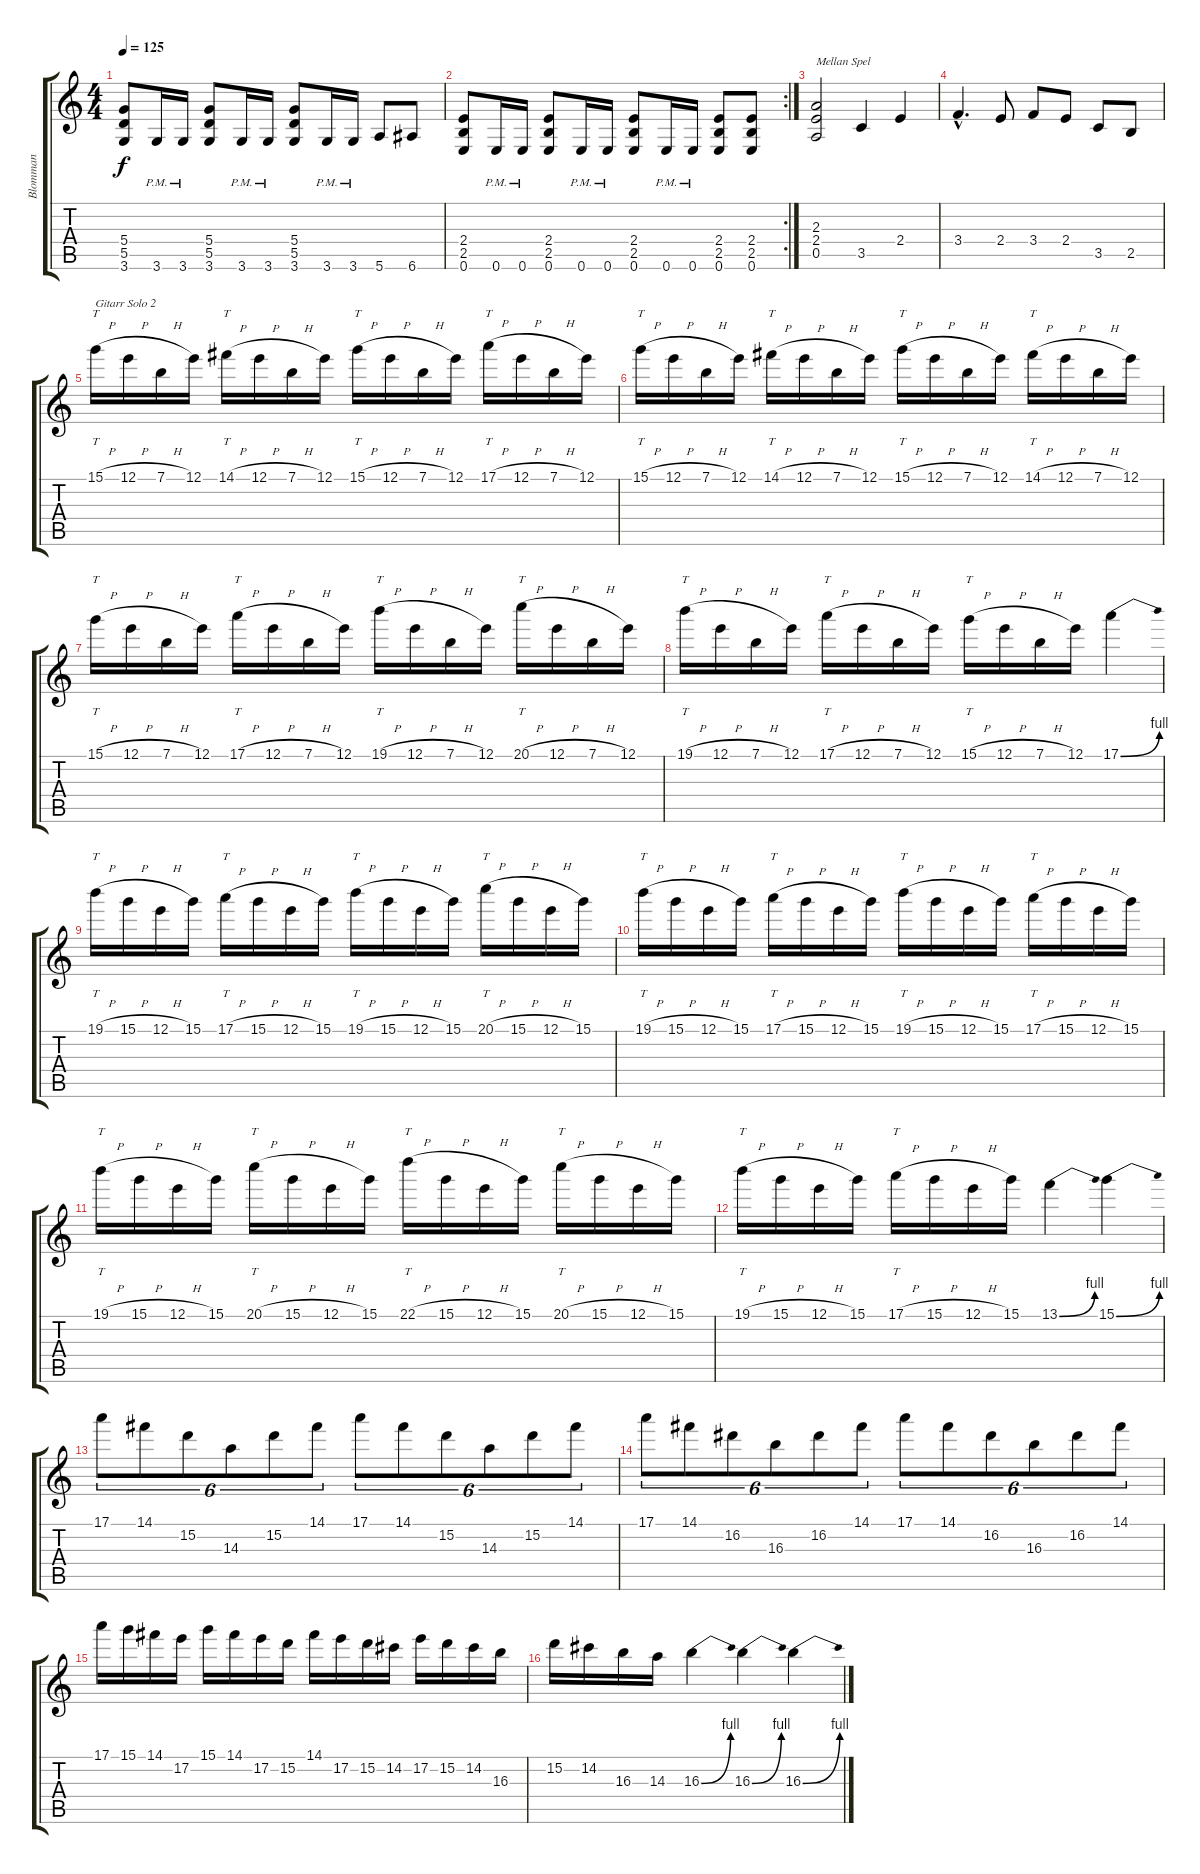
\track ("Blomman" "Blomman") {instrument distortionguitar}
\staff {score tabs}
\tuning (E4 B3 G3 D3 A2 E2) {hide}
\ts (4 4)
\tempo 125
\clef g2
\ks c
(5.4 5.5 3.6).8{dy f} 3.6{pm}.16 3.6{pm}.16 (5.4 5.5 3.6).8 3.6{pm}.16 3.6{pm}.16 (5.4 5.5 3.6).8 3.6{pm}.16 3.6{pm}.16 5.6.8 6.6.8 |
\rc 2
(2.4 2.5 0.6).8 0.6{pm}.16 0.6{pm}.16 (2.4 2.5 0.6).8 0.6{pm}.16 0.6{pm}.16 (2.4 2.5 0.6).8 0.6{pm}.16 0.6{pm}.16 (2.4 2.5 0.6).8 (2.4 2.5 0.6).8 |
(2.3 2.4 0.5).2{txt "Mellan Spel"} 3.5.4 2.4.4 |
3.4{hac}.4{d} 2.4.8 3.4.8 2.4.8 3.5.8 2.5.8 |
15.1{h}.16{tt txt "Gitarr Solo 2"} 12.1{h}.16 7.1{h}.16 12.1.16 14.1{h}.16{tt} 12.1{h}.16 7.1{h}.16 12.1.16 15.1{h}.16{tt} 12.1{h}.16 7.1{h}.16 12.1.16 17.1{h}.16{tt} 12.1{h}.16 7.1{h}.16 12.1.16 |
15.1{h}.16{tt} 12.1{h}.16 7.1{h}.16 12.1.16 14.1{h}.16{tt} 12.1{h}.16 7.1{h}.16 12.1.16 15.1{h}.16{tt} 12.1{h}.16 7.1{h}.16 12.1.16 14.1{h}.16{tt} 12.1{h}.16 7.1{h}.16 12.1.16 |
15.1{h}.16{tt} 12.1{h}.16 7.1{h}.16 12.1.16 17.1{h}.16{tt} 12.1{h}.16 7.1{h}.16 12.1.16 19.1{h}.16{tt} 12.1{h}.16 7.1{h}.16 12.1.16 20.1{h}.16{tt} 12.1{h}.16 7.1{h}.16 12.1.16 |
19.1{h}.16{tt} 12.1{h}.16 7.1{h}.16 12.1.16 17.1{h}.16{tt} 12.1{h}.16 7.1{h}.16 12.1.16 15.1{h}.16{tt} 12.1{h}.16 7.1{h}.16 12.1.16 17.1{be (bend 0 0 60 4)}.4 |
19.1{h}.16{tt} 15.1{h}.16 12.1{h}.16 15.1.16 17.1{h}.16{tt} 15.1{h}.16 12.1{h}.16 15.1.16 19.1{h}.16{tt} 15.1{h}.16 12.1{h}.16 15.1.16 20.1{h}.16{tt} 15.1{h}.16 12.1{h}.16 15.1.16 |
19.1{h}.16{tt} 15.1{h}.16 12.1{h}.16 15.1.16 17.1{h}.16{tt} 15.1{h}.16 12.1{h}.16 15.1.16 19.1{h}.16{tt} 15.1{h}.16 12.1{h}.16 15.1.16 17.1{h}.16{tt} 15.1{h}.16 12.1{h}.16 15.1.16 |
19.1{h}.16{tt} 15.1{h}.16 12.1{h}.16 15.1.16 20.1{h}.16{tt} 15.1{h}.16 12.1{h}.16 15.1.16 22.1{h}.16{tt} 15.1{h}.16 12.1{h}.16 15.1.16 20.1{h}.16{tt} 15.1{h}.16 12.1{h}.16 15.1.16 |
19.1{h}.16{tt} 15.1{h}.16 12.1{h}.16 15.1.16 17.1{h}.16{tt} 15.1{h}.16 12.1{h}.16 15.1.16 13.1{be (bend 0 0 60 4)}.4 15.1{be (bend 0 0 60 4)}.4 |
17.1.8{tu (6 4)} 14.1.8{tu (6 4)} 15.2.8{tu (6 4)} 14.3.8{tu (6 4)} 15.2.8{tu (6 4)} 14.1.8{tu (6 4)} 17.1.8{tu (6 4)} 14.1.8{tu (6 4)} 15.2.8{tu (6 4)} 14.3.8{tu (6 4)} 15.2.8{tu (6 4)} 14.1.8{tu (6 4)} |
17.1.8{tu (6 4)} 14.1.8{tu (6 4)} 16.2.8{tu (6 4)} 16.3.8{tu (6 4)} 16.2.8{tu (6 4)} 14.1.8{tu (6 4)} 17.1.8{tu (6 4)} 14.1.8{tu (6 4)} 16.2.8{tu (6 4)} 16.3.8{tu (6 4)} 16.2.8{tu (6 4)} 14.1.8{tu (6 4)} |
17.1.16 15.1.16 14.1.16 17.2.16 15.1.16 14.1.16 17.2.16 15.2.16 14.1.16 17.2.16 15.2.16 14.2.16 17.2.16 15.2.16 14.2.16 16.3.16 |
15.2.16 14.2.16 16.3.16 14.3.16 16.3{be (bend 0 0 60 4)}.4 16.3{be (bend 0 0 60 4)}.4 16.3{be (bend 0 0 60 4)}.4
